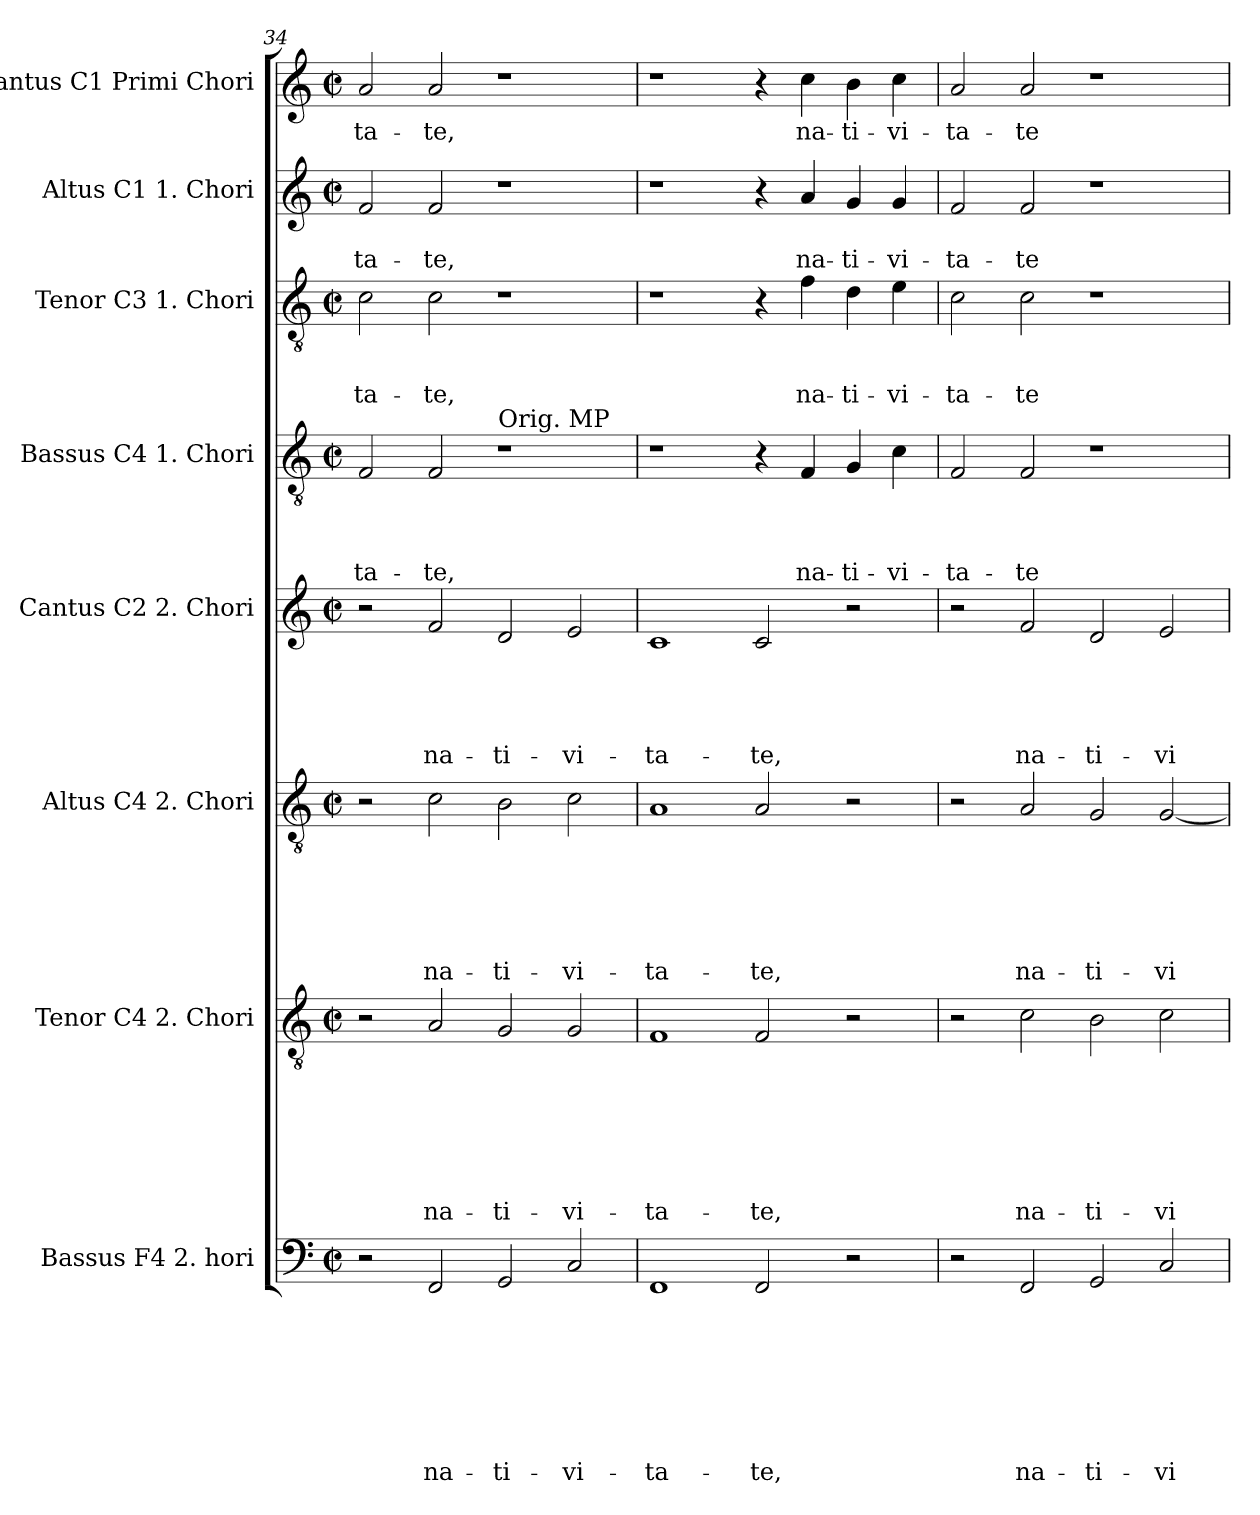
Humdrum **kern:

**kern	**text	**text	**text	**text	**text	**text	**text	**text	**kern	**text	**text	**text	**text	**text	**text	**text	**kern	**text	**text	**text	**text	**text	**text	**kern	**text	**text	**text	**text	**text	**kern	**text	**text	**text	**text	**kern	**text	**text	**text	**kern	**text	**text	**kern	**text
*part8	*part8	*part8	*part8	*part8	*part8	*part8	*part8	*part8	*part7	*part7	*part7	*part7	*part7	*part7	*part7	*part7	*part6	*part6	*part6	*part6	*part6	*part6	*part6	*part5	*part5	*part5	*part5	*part5	*part5	*part4	*part4	*part4	*part4	*part4	*part3	*part3	*part3	*part3	*part2	*part2	*part2	*part1	*part1
*staff8	*staff8	*staff8	*staff8	*staff8	*staff8	*staff8	*staff8	*staff8	*staff7	*staff7	*staff7	*staff7	*staff7	*staff7	*staff7	*staff7	*staff6	*staff6	*staff6	*staff6	*staff6	*staff6	*staff6	*staff5	*staff5	*staff5	*staff5	*staff5	*staff5	*staff4	*staff4	*staff4	*staff4	*staff4	*staff3	*staff3	*staff3	*staff3	*staff2	*staff2	*staff2	*staff1	*staff1
*I"Bassus F4 2. hori	*	*	*	*	*	*	*	*	*I"Tenor C4 2. Chori	*	*	*	*	*	*	*	*I"Altus C4 2. Chori	*	*	*	*	*	*	*I"Cantus C2 2. Chori	*	*	*	*	*	*I"Bassus C4 1. Chori	*	*	*	*	*I"Tenor C3 1. Chori	*	*	*	*I"Altus C1 1. Chori	*	*	*I"Cantus C1 Primi Chori	*
*clefF4	*	*	*	*	*	*	*	*	*clefGv2	*	*	*	*	*	*	*	*clefGv2	*	*	*	*	*	*	*clefG2	*	*	*	*	*	*clefGv2	*	*	*	*	*clefGv2	*	*	*	*clefG2	*	*	*clefG2	*
*k[]	*	*	*	*	*	*	*	*	*k[]	*	*	*	*	*	*	*	*k[]	*	*	*	*	*	*	*k[]	*	*	*	*	*	*k[]	*	*	*	*	*k[]	*	*	*	*k[]	*	*	*k[]	*
*C:	*	*	*	*	*	*	*	*	*C:	*	*	*	*	*	*	*	*C:	*	*	*	*	*	*	*C:	*	*	*	*	*	*C:	*	*	*	*	*C:	*	*	*	*C:	*	*	*C:	*
*M2/2	*	*	*	*	*	*	*	*	*M2/2	*	*	*	*	*	*	*	*M2/2	*	*	*	*	*	*	*M2/2	*	*	*	*	*	*M2/2	*	*	*	*	*M2/2	*	*	*	*M2/2	*	*	*M2/2	*
*met(c|)	*	*	*	*	*	*	*	*	*met(c|)	*	*	*	*	*	*	*	*met(c|)	*	*	*	*	*	*	*met(c|)	*	*	*	*	*	*met(c|)	*	*	*	*	*met(c|)	*	*	*	*met(c|)	*	*	*met(c|)	*
=34	=34	=34	=34	=34	=34	=34	=34	=34	=34	=34	=34	=34	=34	=34	=34	=34	=34	=34	=34	=34	=34	=34	=34	=34	=34	=34	=34	=34	=34	=34	=34	=34	=34	=34	=34	=34	=34	=34	=34	=34	=34	=34	=34
2r	.	.	.	.	.	.	.	.	2r	.	.	.	.	.	.	.	2r	.	.	.	.	.	.	2r	.	.	.	.	.	2F/	.	.	.	-ta-	2c\	.	.	-ta-	2f/	.	-ta-	2a/	-ta-
2FF/	.	.	.	.	.	.	.	na-	2A/	.	.	.	.	.	.	na-	2c\	.	.	.	.	.	na-	2f/	.	.	.	.	na-	2F/	.	.	.	-te,	2c\	.	.	-te,	2f/	.	-te,	2a/	-te,
!	!	!	!	!	!	!	!	!	!	!	!	!	!	!	!	!	!	!	!	!	!	!	!	!	!	!	!	!	!	!LO:TX:a:t=Orig. MP	!	!	!	!	!	!	!	!	!	!	!	!	!
2GG/	.	.	.	.	.	.	.	-ti-	2G/	.	.	.	.	.	.	-ti-	2B\	.	.	.	.	.	-ti-	2d/	.	.	.	.	-ti-	1r	.	.	.	.	1r	.	.	.	1r	.	.	1r	.
2C/	.	.	.	.	.	.	.	-vi-	2G/	.	.	.	.	.	.	-vi-	2c\	.	.	.	.	.	-vi-	2e/	.	.	.	.	-vi-	.	.	.	.	.	.	.	.	.	.	.	.	.	.
!!LO:LB:g=z
=35	=35	=35	=35	=35	=35	=35	=35	=35	=35	=35	=35	=35	=35	=35	=35	=35	=35	=35	=35	=35	=35	=35	=35	=35	=35	=35	=35	=35	=35	=35	=35	=35	=35	=35	=35	=35	=35	=35	=35	=35	=35	=35	=35
1FF	.	.	.	.	.	.	.	-ta-	1F	.	.	.	.	.	.	-ta-	1A	.	.	.	.	.	-ta-	1c	.	.	.	.	-ta-	1r	.	.	.	.	1r	.	.	.	1r	.	.	1r	.
2FF/	.	.	.	.	.	.	.	-te,	2F/	.	.	.	.	.	.	-te,	2A/	.	.	.	.	.	-te,	2c/	.	.	.	.	-te,	4r	.	.	.	.	4r	.	.	.	4r	.	.	4r	.
.	.	.	.	.	.	.	.	.	.	.	.	.	.	.	.	.	.	.	.	.	.	.	.	.	.	.	.	.	.	4F/	.	.	.	na-	4f\	.	.	na-	4a/	.	na-	4cc\	na-
2r	.	.	.	.	.	.	.	.	2r	.	.	.	.	.	.	.	2r	.	.	.	.	.	.	2r	.	.	.	.	.	4G/	.	.	.	-ti-	4d\	.	.	-ti-	4g/	.	-ti-	4b\	-ti-
.	.	.	.	.	.	.	.	.	.	.	.	.	.	.	.	.	.	.	.	.	.	.	.	.	.	.	.	.	.	4c\	.	.	.	-vi-	4e\	.	.	-vi-	4g/	.	-vi-	4cc\	-vi-
=36	=36	=36	=36	=36	=36	=36	=36	=36	=36	=36	=36	=36	=36	=36	=36	=36	=36	=36	=36	=36	=36	=36	=36	=36	=36	=36	=36	=36	=36	=36	=36	=36	=36	=36	=36	=36	=36	=36	=36	=36	=36	=36	=36
2r	.	.	.	.	.	.	.	.	2r	.	.	.	.	.	.	.	2r	.	.	.	.	.	.	2r	.	.	.	.	.	2F/	.	.	.	-ta-	2c\	.	.	-ta-	2f/	.	-ta-	2a/	-ta-
2FF/	.	.	.	.	.	.	.	na-	2c\	.	.	.	.	.	.	na-	2A/	.	.	.	.	.	na-	2f/	.	.	.	.	na-	2F/	.	.	.	-te	2c\	.	.	-te	2f/	.	-te	2a/	-te
2GG/	.	.	.	.	.	.	.	-ti-	2B\	.	.	.	.	.	.	-ti-	2G/	.	.	.	.	.	-ti-	2d/	.	.	.	.	-ti-	1r	.	.	.	.	1r	.	.	.	1r	.	.	1r	.
2C/	.	.	.	.	.	.	.	-vi-	2c\	.	.	.	.	.	.	-vi-	[2G/	.	.	.	.	.	-vi-	2e/	.	.	.	.	-vi-	.	.	.	.	.	.	.	.	.	.	.	.	.	.
=	=	=	=	=	=	=	=	=	=	=	=	=	=	=	=	=	=	=	=	=	=	=	=	=	=	=	=	=	=	=	=	=	=	=	=	=	=	=	=	=	=	=	=
*-	*-	*-	*-	*-	*-	*-	*-	*-	*-	*-	*-	*-	*-	*-	*-	*-	*-	*-	*-	*-	*-	*-	*-	*-	*-	*-	*-	*-	*-	*-	*-	*-	*-	*-	*-	*-	*-	*-	*-	*-	*-	*-	*-
